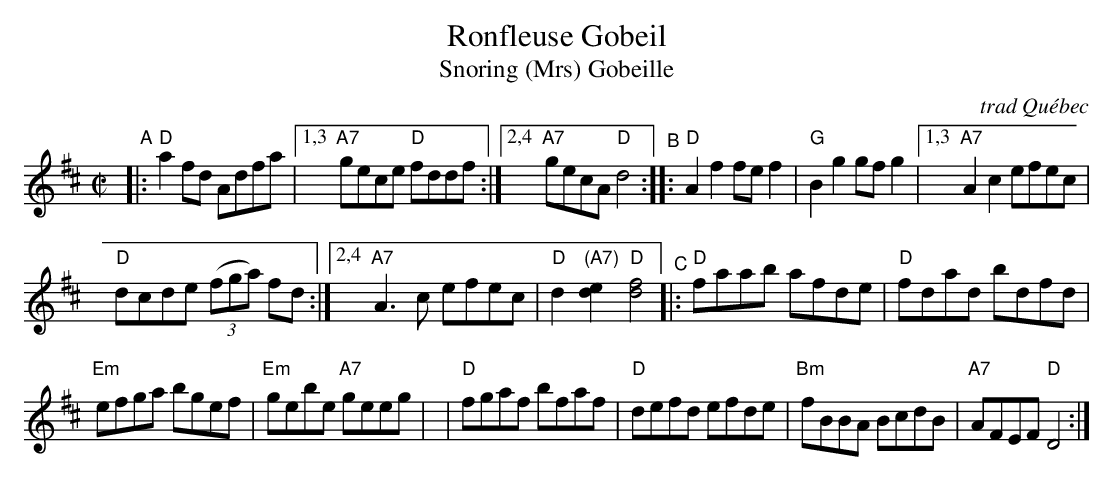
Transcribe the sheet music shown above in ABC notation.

X:1
T: Ronfleuse Gobeil
T: Snoring (Mrs) Gobeille
O: trad Qu\'ebec
M: C|
L: 1/8
K: D
"^A"|:\
"D"a2fd Adfa |[1,3 "A7"gece "D"fddf :|[2,4 "A7"gecA "D"d4 "^B":: "D"A2f2 fef2 | "G"B2g2 gfg2 |[1,3 "A7"A2c2 efec |
"D"dcde ((3fga) fd :|[2,4 "A7"A3c efec | "D"d2"(A7)"[e2d2] "D"[f4d4]  "^C" |: "D"faab afde | "D"fdad bdfd |
"Em"efga bgef | "Em"gebe "A7"geeg | | "D"fgaf bfaf | "D"defd efde | "Bm"fBBA BcdB | "A7"AFEF "D"D4 :|
